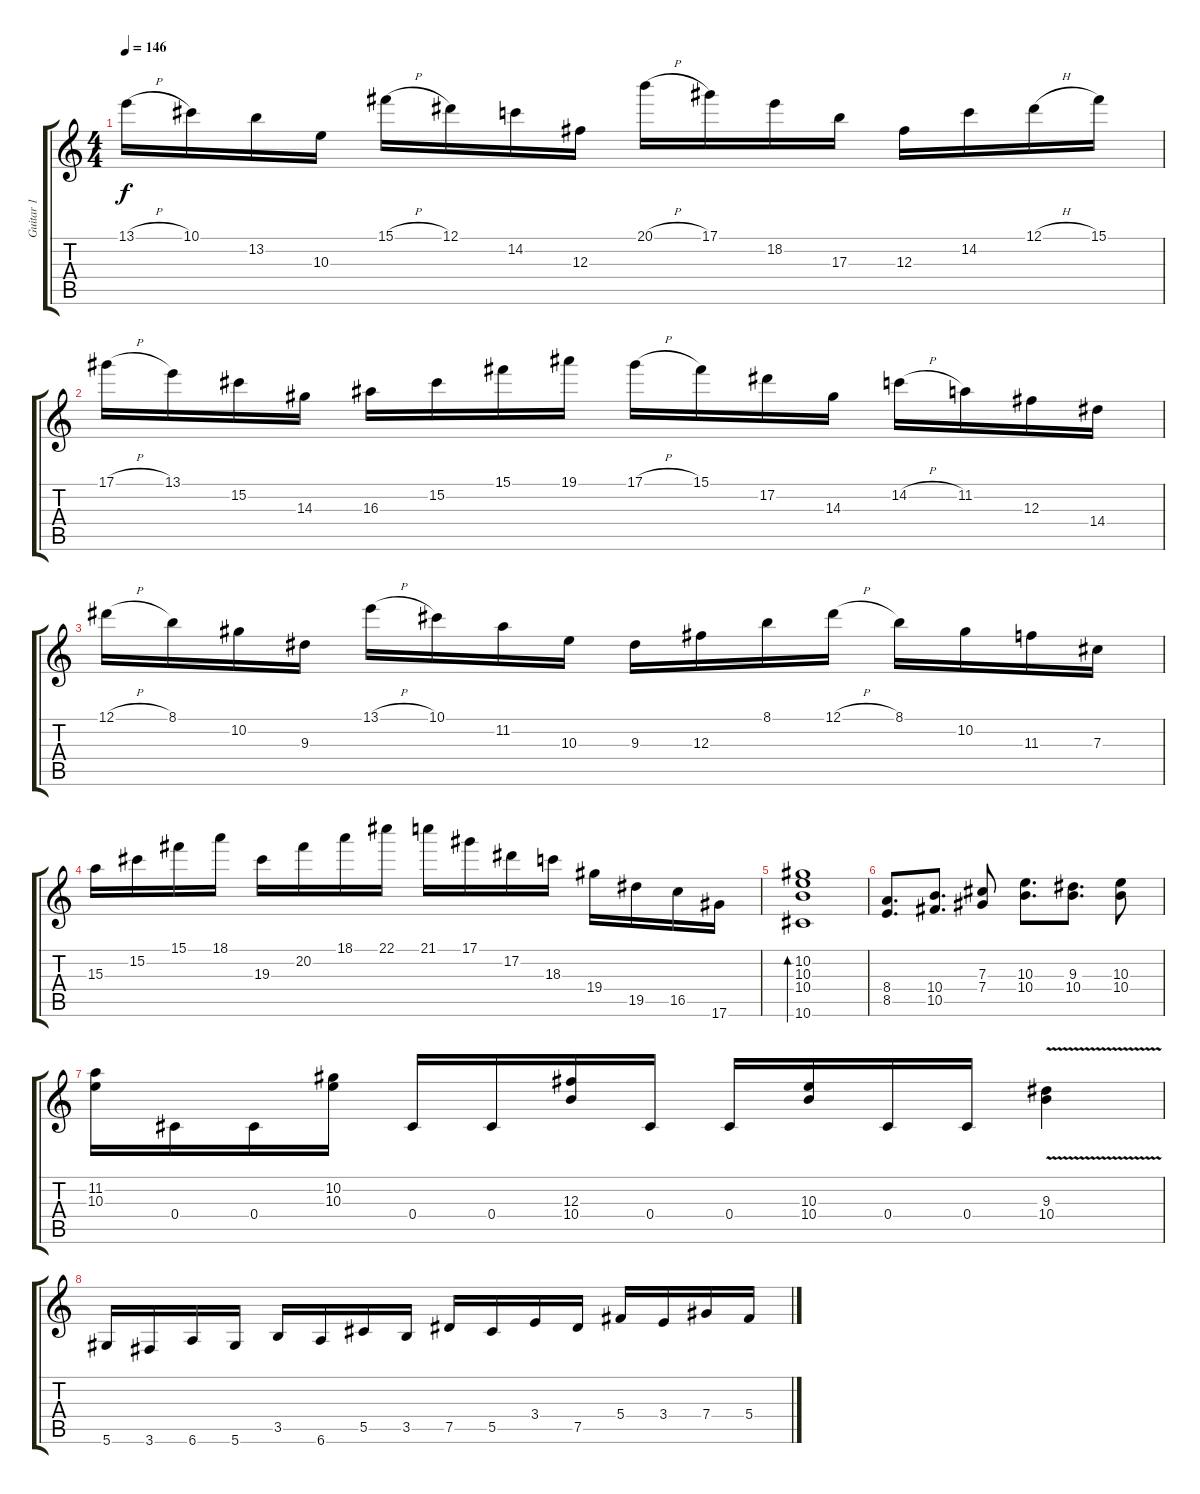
\track ("Guitar 1" "Guitar 1") {instrument distortionguitar}
\staff {score tabs}
\tuning (Eb4 Bb3 Gb3 Db3 Ab2 Eb2) {hide}
\ts (4 4)
\tempo 146
\clef g2
\ks c
13.1{h}.16{dy f instrument distortionguitar} 10.1.16 13.2.16 10.3.16 15.1{h}.16 12.1.16 14.2.16 12.3.16 20.1{h}.16 17.1.16 18.2.16 17.3.16 12.3.16 14.2.16 12.1{h}.16 15.1.16 |
17.1{h}.16 13.1.16 15.2.16 14.3.16 16.3.16 15.2.16 15.1.16 19.1.16 17.1{h}.16 15.1.16 17.2.16 14.3.16 14.2{h}.16 11.2.16 12.3.16 14.4.16 |
12.1{h}.16 8.1.16 10.2.16 9.3.16 13.1{h}.16 10.1.16 11.2.16 10.3.16 9.3.16 12.3.16 8.1.16 12.1{h}.16 8.1.16 10.2.16 11.3.16 7.3.16 |
15.3.16 15.2.16 15.1.16 18.1.16 19.3.16 20.2.16 18.1.16 22.1.16 21.1.16 17.1.16 17.2.16 18.3.16 19.4.16 19.5.16 16.5.16 17.6.16 |
(10.2 10.3 10.4 10.6).1{bd 30} |
(8.4 8.5).8{d} (10.4 10.5).8{d} (7.3 7.4).8 (10.3 10.4).8{d} (9.3 10.4).8{d} (10.3 10.4).8 |
(11.2 10.3).16 0.4.16 0.4.16 (10.2 10.3).16 0.4.16 0.4.16 (12.3 10.4).16 0.4.16 0.4.16 (10.3 10.4).16 0.4.16 0.4.16 (9.3{v} 10.4{v}).4 |
5.6.16 3.6.16 6.6.16 5.6.16 3.5.16 6.6.16 5.5.16 3.5.16 7.5.16 5.5.16 3.4.16 7.5.16 5.4.16 3.4.16 7.4.16 5.4.16
